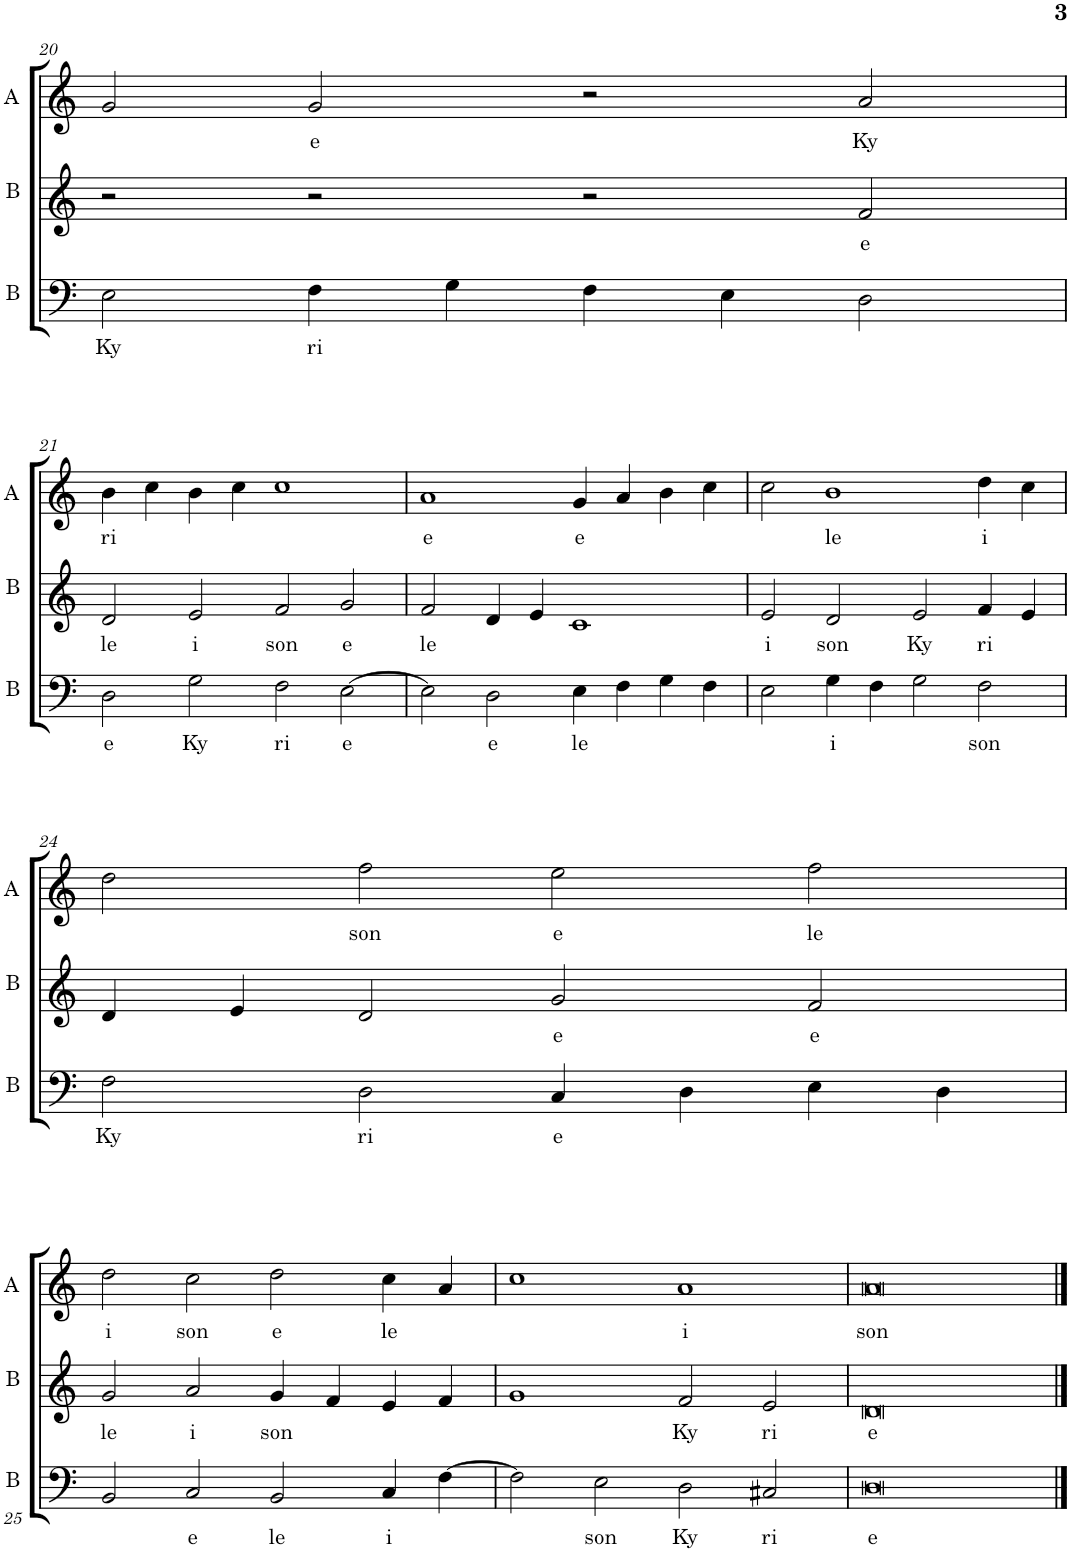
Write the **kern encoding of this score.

**kern	**text	**kern	**text	**kern	**text
*part3	*part3	*part2	*part2	*part1	*part1
*staff3	*staff3	*staff2	*staff2	*staff1	*staff1
*I"B	*	*I"B	*	*I"A	*
*I'B	*	*I'B	*	*I'A	*
!!LO:PB:g=z
*clefF4	*	*clefG2	*	*clefG2	*
*k[]	*	*k[]	*	*k[]	*
*M4/2	*	*M4/2	*	*M4/2	*
=20	=20	=20	=20	=20	=20
!	!LO:LY:b	!	!	!	!
2E\	Ky	2r	.	2g/	.
!	!LO:LY:b	!	!	!	!LO:LY:b
4F\	ri	2r	.	2g/	e
4G\	.	.	.	.	.
4F\	.	2r	.	2r	.
4E\	.	.	.	.	.
!	!	!	!LO:LY:b	!	!LO:LY:b
2D\	.	2f/	e	2a/	Ky
!!LO:LB:g=z
=21	=21	=21	=21	=21	=21
!	!LO:LY:b	!	!LO:LY:b	!	!LO:LY:b
2D\	e	2d/	le	4b\	ri
.	.	.	.	4cc\	.
!	!LO:LY:b	!	!LO:LY:b	!	!
2G\	Ky	2e/	i	4b\	.
.	.	.	.	4cc\	.
!	!LO:LY:b	!	!LO:LY:b	!	!
2F\	ri	2f/	son	1cc	.
!	!LO:LY:b	!	!LO:LY:b	!	!
[2E\	e	2g/	e	.	.
=22	=22	=22	=22	=22	=22
!	!	!	!LO:LY:b	!	!LO:LY:b
2E\]	.	2f/	le	1a	e
!	!LO:LY:b	!	!	!	!
2D\	e	4d/	.	.	.
.	.	4e/	.	.	.
!	!LO:LY:b	!	!	!	!LO:LY:b
4E\	le	1c	.	4g/	e
4F\	.	.	.	4a/	.
4G\	.	.	.	4b\	.
4F\	.	.	.	4cc\	.
=23	=23	=23	=23	=23	=23
!	!	!	!LO:LY:b	!	!
2E\	.	2e/	i	2cc\	.
!	!LO:LY:b	!	!LO:LY:b	!	!LO:LY:b
4G\	i	2d/	son	1b	le
4F\	.	.	.	.	.
!	!	!	!LO:LY:b	!	!
2G\	.	2e/	Ky	.	.
!	!LO:LY:b	!	!LO:LY:b	!	!LO:LY:b
2F\	son	4f/	ri	4dd\	i
.	.	4e/	.	4cc\	.
!!LO:LB:g=z
=24	=24	=24	=24	=24	=24
!	!LO:LY:b	!	!	!	!
2F\	Ky	4d/	.	2dd\	.
.	.	4e/	.	.	.
!	!LO:LY:b	!	!	!	!LO:LY:b
2D\	ri	2d/	.	2ff\	son
!	!LO:LY:b	!	!LO:LY:b	!	!LO:LY:b
4C/	e	2g/	e	2ee\	e
4D\	.	.	.	.	.
!	!	!	!LO:LY:b	!	!LO:LY:b
4E\	.	2f/	e	2ff\	le
4D\	.	.	.	.	.
!!LO:LB:g=z
=25	=25	=25	=25	=25	=25
!	!	!	!LO:LY:b	!	!LO:LY:b
2BB/	.	2g/	le	2dd\	i
!	!LO:LY:b	!	!LO:LY:b	!	!LO:LY:b
2C/	e	2a/	i	2cc\	son
!	!LO:LY:b	!	!LO:LY:b	!	!LO:LY:b
2BB/	le	4g/	son	2dd\	e
.	.	4f/	.	.	.
!	!LO:LY:b	!	!	!	!LO:LY:b
4C/	i	4e/	.	4cc\	le
[4F\	.	4f/	.	4a/	.
=26	=26	=26	=26	=26	=26
2F\]	.	1g	.	1cc	.
!	!LO:LY:b	!	!	!	!
2E\	son	.	.	.	.
!	!LO:LY:b	!	!LO:LY:b	!	!LO:LY:b
2D\	Ky	2f/	Ky	1a	i
!	!LO:LY:b	!	!LO:LY:b	!	!
2C#X/	ri	2e/	ri	.	.
=27	=27	=27	=27	=27	=27
!	!LO:LY:b	!	!LO:LY:b	!	!LO:LY:b
0D	e	0d	e	0a	son
==	==	==	==	==	==
*-	*-	*-	*-	*-	*-
